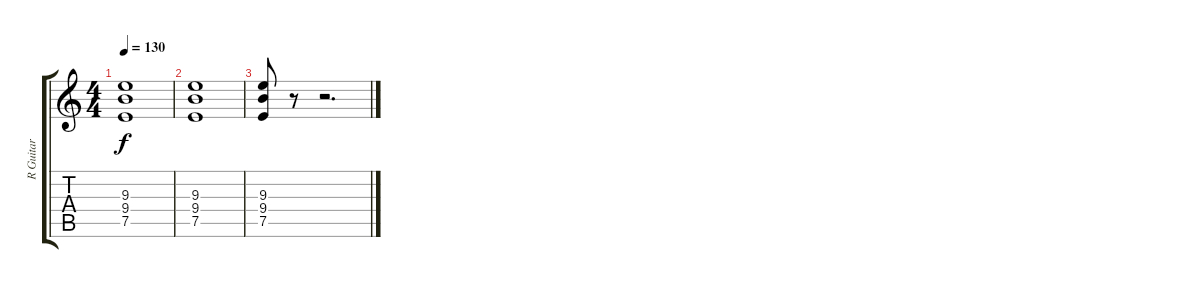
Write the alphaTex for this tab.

\track ("R Guitar" "R Guitar") {instrument distortionguitar}
\staff {score tabs}
\tuning (E4 B3 G3 D3 A2 E2) {hide}
\ts (4 4)
\tempo 130
\clef g2
\ks c
(9.3 9.4 7.5).1{dy f} |
(9.3 9.4 7.5).1 |
(9.3 9.4 7.5).8 r.8 r.2{d}
